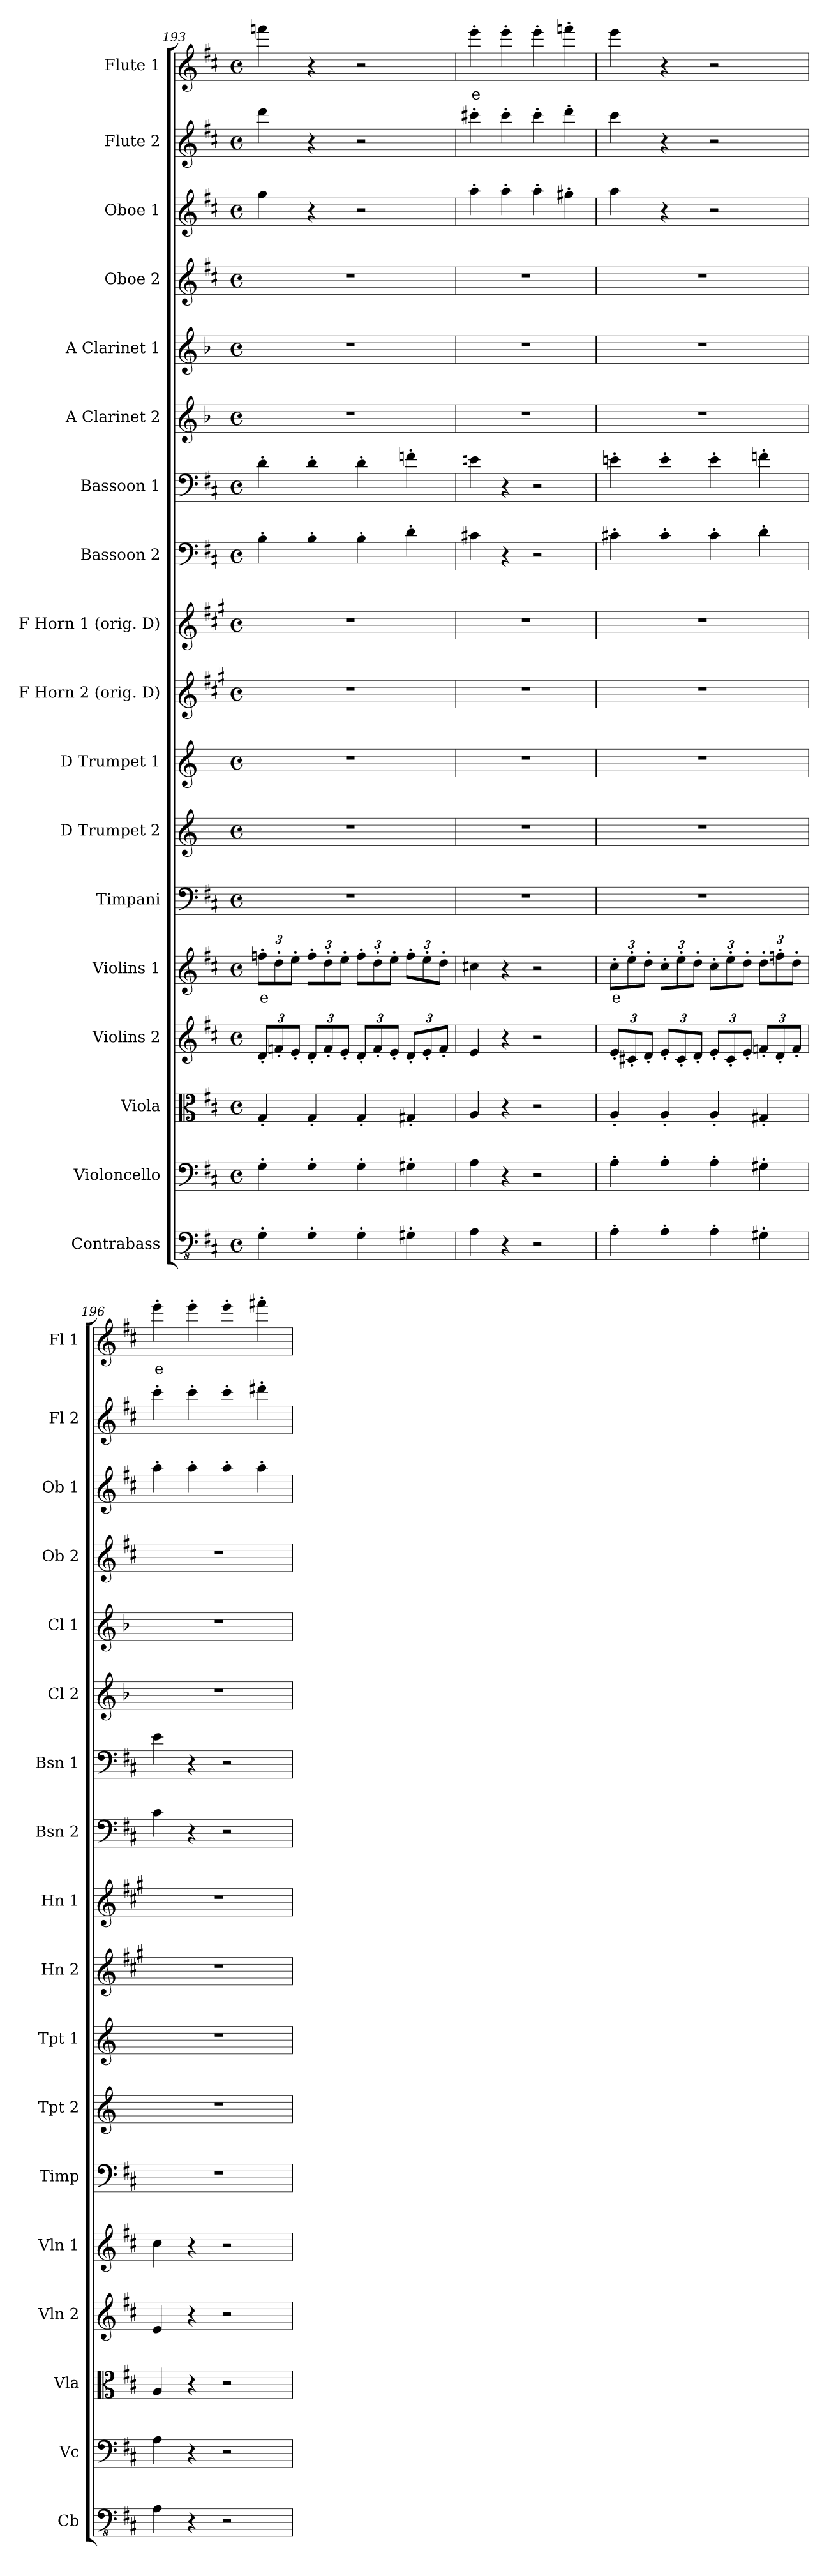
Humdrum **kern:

**kern	**kern	**kern	**kern	**kern	**text	**kern	**kern	**kern	**kern	**kern	**kern	**kern	**kern	**kern	**kern	**kern	**kern	**kern	**text
*part18	*part17	*part16	*part15	*part14	*part14	*part13	*part12	*part11	*part10	*part9	*part8	*part7	*part6	*part5	*part4	*part3	*part2	*part1	*part1
*staff18	*staff17	*staff16	*staff15	*staff14	*staff14	*staff13	*staff12	*staff11	*staff10	*staff9	*staff8	*staff7	*staff6	*staff5	*staff4	*staff3	*staff2	*staff1	*staff1
*I"Contrabass	*I"Violoncello	*I"Viola	*I"Violins 2	*I"Violins 1	*	*I"Timpani	*I"D Trumpet 2	*I"D Trumpet 1	*I"F Horn 2 (orig.  D)	*I"F Horn 1 (orig.  D)	*I"Bassoon 2	*I"Bassoon 1	*I"A Clarinet 2	*I"A Clarinet 1	*I"Oboe 2	*I"Oboe 1	*I"Flute 2	*I"Flute 1	*
*I'Cb	*I'Vc	*I'Vla	*I'Vln 2	*I'Vln 1	*	*I'Timp	*I'Tpt 2	*I'Tpt 1	*I'Hn 2	*I'Hn 1	*I'Bsn 2	*I'Bsn 1	*I'Cl 2	*I'Cl 1	*I'Ob 2	*I'Ob 1	*I'Fl 2	*I'Fl 1	*
*clefFv4	*clefF4	*clefC3	*clefG2	*clefG2	*	*clefF4	*clefG2	*clefG2	*clefG2	*clefG2	*clefF4	*clefF4	*clefG2	*clefG2	*clefG2	*clefG2	*clefG2	*clefG2	*
*	*	*	*	*	*	*	*ITrd-1c-2	*ITrd-1c-2	*ITrd4c7	*ITrd4c7	*	*	*ITrd2c3	*ITrd2c3	*	*	*	*	*
*k[f#c#]	*k[f#c#]	*k[f#c#]	*k[f#c#]	*k[f#c#]	*	*k[f#c#]	*k[f#c#]	*k[f#c#]	*k[f#c#]	*k[f#c#]	*k[f#c#]	*k[f#c#]	*k[f#c#]	*k[f#c#]	*k[f#c#]	*k[f#c#]	*k[f#c#]	*k[f#c#]	*
*M4/4	*M4/4	*M4/4	*M4/4	*M4/4	*	*M4/4	*M4/4	*M4/4	*M4/4	*M4/4	*M4/4	*M4/4	*M4/4	*M4/4	*M4/4	*M4/4	*M4/4	*M4/4	*
*met(c)	*met(c)	*met(c)	*met(c)	*met(c)	*	*met(c)	*met(c)	*met(c)	*met(c)	*met(c)	*met(c)	*met(c)	*met(c)	*met(c)	*met(c)	*met(c)	*met(c)	*met(c)	*
*	*	*	*Xbrackettup	*Xbrackettup	*	*	*	*	*	*	*	*	*	*	*	*	*	*	*
=193	=193	=193	=193	=193	=193	=193	=193	=193	=193	=193	=193	=193	=193	=193	=193	=193	=193	=193	=193
!	!	!	!	!	!LO:LY:b:color=#FF0000	!	!	!	!	!	!	!	!	!	!	!	!	!	!
4GG'\	4G'\	4G'/	12d'/L	12ffn'\L	e	1r	1r	1r	1r	1r	4B'\	4d'\	1r	1r	1r	4gg\	4ddd\	4fffn\	.
.	.	.	12fn'/	12dd'\	.	.	.	.	.	.	.	.	.	.	.	.	.	.	.
.	.	.	12e'/J	12ee'\J	.	.	.	.	.	.	.	.	.	.	.	.	.	.	.
4GG'\	4G'\	4G'/	12d'/L	12ff'\L	.	.	.	.	.	.	4B'\	4d'\	.	.	.	4r	4r	4r	.
.	.	.	12f'/	12dd'\	.	.	.	.	.	.	.	.	.	.	.	.	.	.	.
.	.	.	12e'/J	12ee'\J	.	.	.	.	.	.	.	.	.	.	.	.	.	.	.
4GG'\	4G'\	4G'/	12d'/L	12ff'\L	.	.	.	.	.	.	4B'\	4d'\	.	.	.	2r	2r	2r	.
.	.	.	12f'/	12dd'\	.	.	.	.	.	.	.	.	.	.	.	.	.	.	.
.	.	.	12e'/J	12ee'\J	.	.	.	.	.	.	.	.	.	.	.	.	.	.	.
4GG#X'\	4G#X'\	4G#X'/	12d'/L	12ff'\L	.	.	.	.	.	.	4d'\	4fn'\	.	.	.	.	.	.	.
.	.	.	12e'/	12ee'\	.	.	.	.	.	.	.	.	.	.	.	.	.	.	.
.	.	.	12f'/J	12dd'\J	.	.	.	.	.	.	.	.	.	.	.	.	.	.	.
=194	=194	=194	=194	=194	=194	=194	=194	=194	=194	=194	=194	=194	=194	=194	=194	=194	=194	=194	=194
!	!	!	!	!	!	!	!	!	!	!	!	!	!	!	!	!	!	!	!LO:LY:b:color=#FF0000
4AA\	4A\	4A/	4e/	4cc#X\	.	1r	1r	1r	1r	1r	4c#X\	4en\	1r	1r	1r	4aa'\	4ccc#X'\	4eee'\	e
4r	4r	4r	4r	4r	.	.	.	.	.	.	4r	4r	.	.	.	4aa'\	4ccc#'\	4eee'\	.
2r	2r	2r	2r	2r	.	.	.	.	.	.	2r	2r	.	.	.	4aa'\	4ccc#'\	4eee'\	.
.	.	.	.	.	.	.	.	.	.	.	.	.	.	.	.	4gg#X'\	4ddd'\	4fffn'\	.
!!LO:PB:g=z
=195	=195	=195	=195	=195	=195	=195	=195	=195	=195	=195	=195	=195	=195	=195	=195	=195	=195	=195	=195
!	!	!	!	!	!LO:LY:b:color=#FF0000	!	!	!	!	!	!	!	!	!	!	!	!	!	!
4AA'\	4A'\	4A'/	12e'/L	12cc#'\L	e	1r	1r	1r	1r	1r	4c#X'\	4en'\	1r	1r	1r	4aa\	4ccc#\	4eee\	.
.	.	.	12c#X'/	12ee'\	.	.	.	.	.	.	.	.	.	.	.	.	.	.	.
.	.	.	12d'/J	12dd'\J	.	.	.	.	.	.	.	.	.	.	.	.	.	.	.
4AA'\	4A'\	4A'/	12e'/L	12cc#'\L	.	.	.	.	.	.	4c#'\	4e'\	.	.	.	4r	4r	4r	.
.	.	.	12c#'/	12ee'\	.	.	.	.	.	.	.	.	.	.	.	.	.	.	.
.	.	.	12d'/J	12dd'\J	.	.	.	.	.	.	.	.	.	.	.	.	.	.	.
4AA'\	4A'\	4A'/	12e'/L	12cc#'\L	.	.	.	.	.	.	4c#'\	4e'\	.	.	.	2r	2r	2r	.
.	.	.	12c#'/	12ee'\	.	.	.	.	.	.	.	.	.	.	.	.	.	.	.
.	.	.	12e'/J	12dd'\J	.	.	.	.	.	.	.	.	.	.	.	.	.	.	.
4GG#X'\	4G#X'\	4G#X'/	12fn'/L	12dd'\L	.	.	.	.	.	.	4d'\	4fn'\	.	.	.	.	.	.	.
.	.	.	12d'/	12ffn'\	.	.	.	.	.	.	.	.	.	.	.	.	.	.	.
.	.	.	12f'/J	12dd'\J	.	.	.	.	.	.	.	.	.	.	.	.	.	.	.
=196	=196	=196	=196	=196	=196	=196	=196	=196	=196	=196	=196	=196	=196	=196	=196	=196	=196	=196	=196
!	!	!	!	!	!	!	!	!	!	!	!	!	!	!	!	!	!	!	!LO:LY:b:color=#FF0000
4AA\	4A\	4A/	4e/	4cc#\	.	1r	1r	1r	1r	1r	4c#\	4e\	1r	1r	1r	4aa'\	4ccc#'\	4eee'\	e
4r	4r	4r	4r	4r	.	.	.	.	.	.	4r	4r	.	.	.	4aa'\	4ccc#'\	4eee'\	.
2r	2r	2r	2r	2r	.	.	.	.	.	.	2r	2r	.	.	.	4aa'\	4ccc#'\	4eee'\	.
.	.	.	.	.	.	.	.	.	.	.	.	.	.	.	.	4aa'\	4ddd#X'\	4fff#X'\	.
=	=	=	=	=	=	=	=	=	=	=	=	=	=	=	=	=	=	=	=
*-	*-	*-	*-	*-	*-	*-	*-	*-	*-	*-	*-	*-	*-	*-	*-	*-	*-	*-	*-
